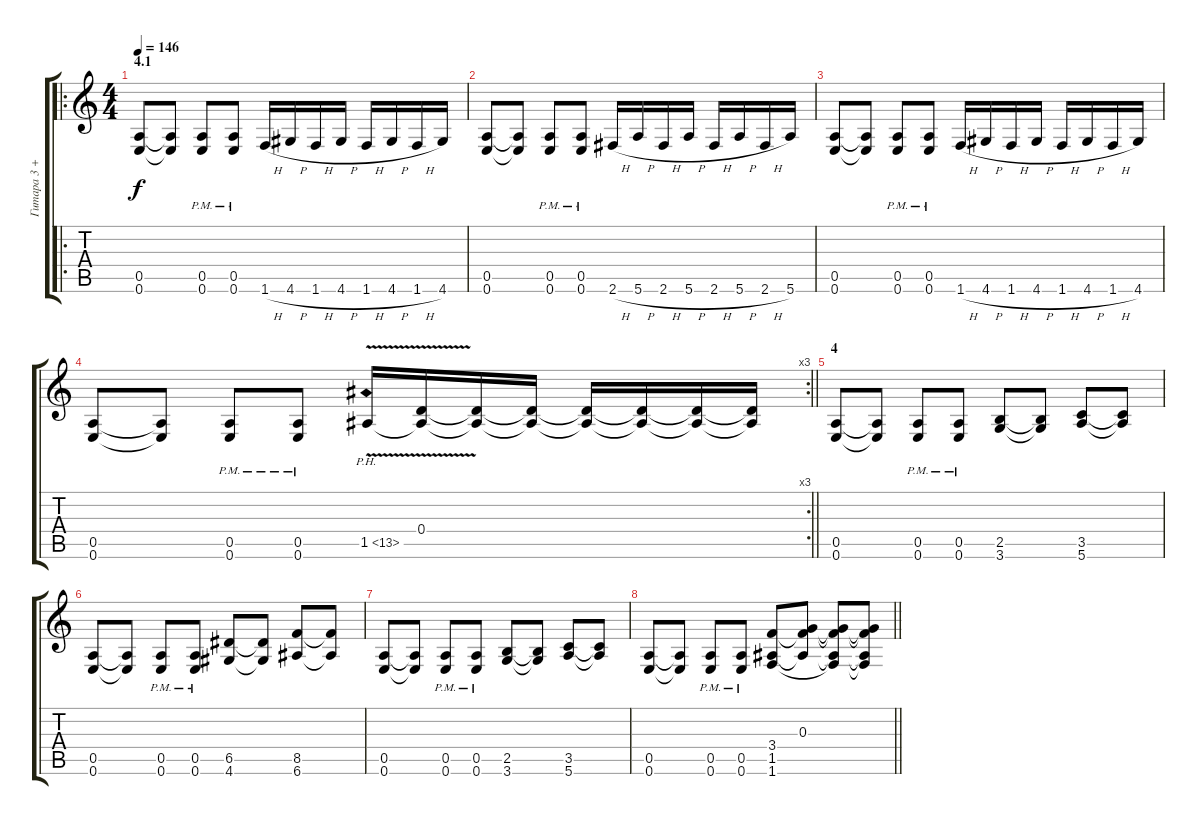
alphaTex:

\track ("Гитара 3 + B" "Гитара 3 +") {instrument distortionguitar}
\staff {score tabs}
\tuning (E4 B3 G3 D3 A2 E2) {hide}
\ro
\ts (4 4)
\section ("" "4.1")
\tempo 146
\clef g2
\ks c
(0.5 0.6).8{dy f} (0.5{t} 0.6{t}).8 (0.5 0.6{pm}).8 (0.5 0.6{pm}).8 1.6{h}.16 4.6{h}.16 1.6{h}.16 4.6{h}.16 1.6{h}.16 4.6{h}.16 1.6{h}.16 4.6.16 |
(0.5 0.6).8 (0.5{t} 0.6{t}).8 (0.5 0.6{pm}).8 (0.5 0.6{pm}).8 2.6{h}.16 5.6{h}.16 2.6{h}.16 5.6{h}.16 2.6{h}.16 5.6{h}.16 2.6{h}.16 5.6.16 |
(0.5 0.6).8 (0.5{t} 0.6{t}).8 (0.5 0.6{pm}).8 (0.5 0.6{pm}).8 1.6{h}.16 4.6{h}.16 1.6{h}.16 4.6{h}.16 1.6{h}.16 4.6{h}.16 1.6{h}.16 4.6.16 |
\rc 3
\barLineRight lightlight
(0.5 0.6).8 (0.5{t} 0.6{t}).8 (0.5 0.6{pm}).8 (0.5 0.6{pm}).8 1.5{ph 12 v}.16 (0.4 1.5{t}).16 (0.4{t} 1.5{t}).16 (0.4{t} 1.5{t}).16 (0.4{t} 1.5{t}).16 (0.4{t} 1.5{t}).16 (0.4{t} 1.5{t}).16 (0.4{t} 1.5{t}).16 |
\section ("" "4")
(0.5 0.6).8 (0.5{t} 0.6{t}).8 (0.5{pm} 0.6{pm}).8 (0.5{pm} 0.6{pm}).8 (2.5 3.6).8 (2.5{t} 3.6{t}).8 (3.5 5.6).8 (3.5{t} 5.6{t}).8 |
(0.5 0.6).8 (0.5{t} 0.6{t}).8 (0.5{pm} 0.6{pm}).8 (0.5{pm} 0.6{pm}).8 (6.5 4.6).8 (6.5{t} 4.6{t}).8 (8.5 6.6).8 (8.5{t} 6.6{t}).8 |
(0.5 0.6).8 (0.5{t} 0.6{t}).8 (0.5 0.6{pm}).8 (0.5 0.6{pm}).8 (2.5 3.6).8 (2.5{t} 3.6{t}).8 (3.5 5.6).8 (3.5{t} 5.6{t}).8 |
\barLineRight lightlight
(0.5 0.6).8 (0.5{t} 0.6{t}).8 (0.5 0.6{pm}).8 (0.5{pm} 0.6).8 (3.4 1.5 1.6).8 (0.3 3.4{t} 1.5{t}).8 (0.3{t} 3.4{t} 1.5{t} 1.6{t}).8 (0.3{t} 3.4{t} 1.5{t} 1.6{t}).8
